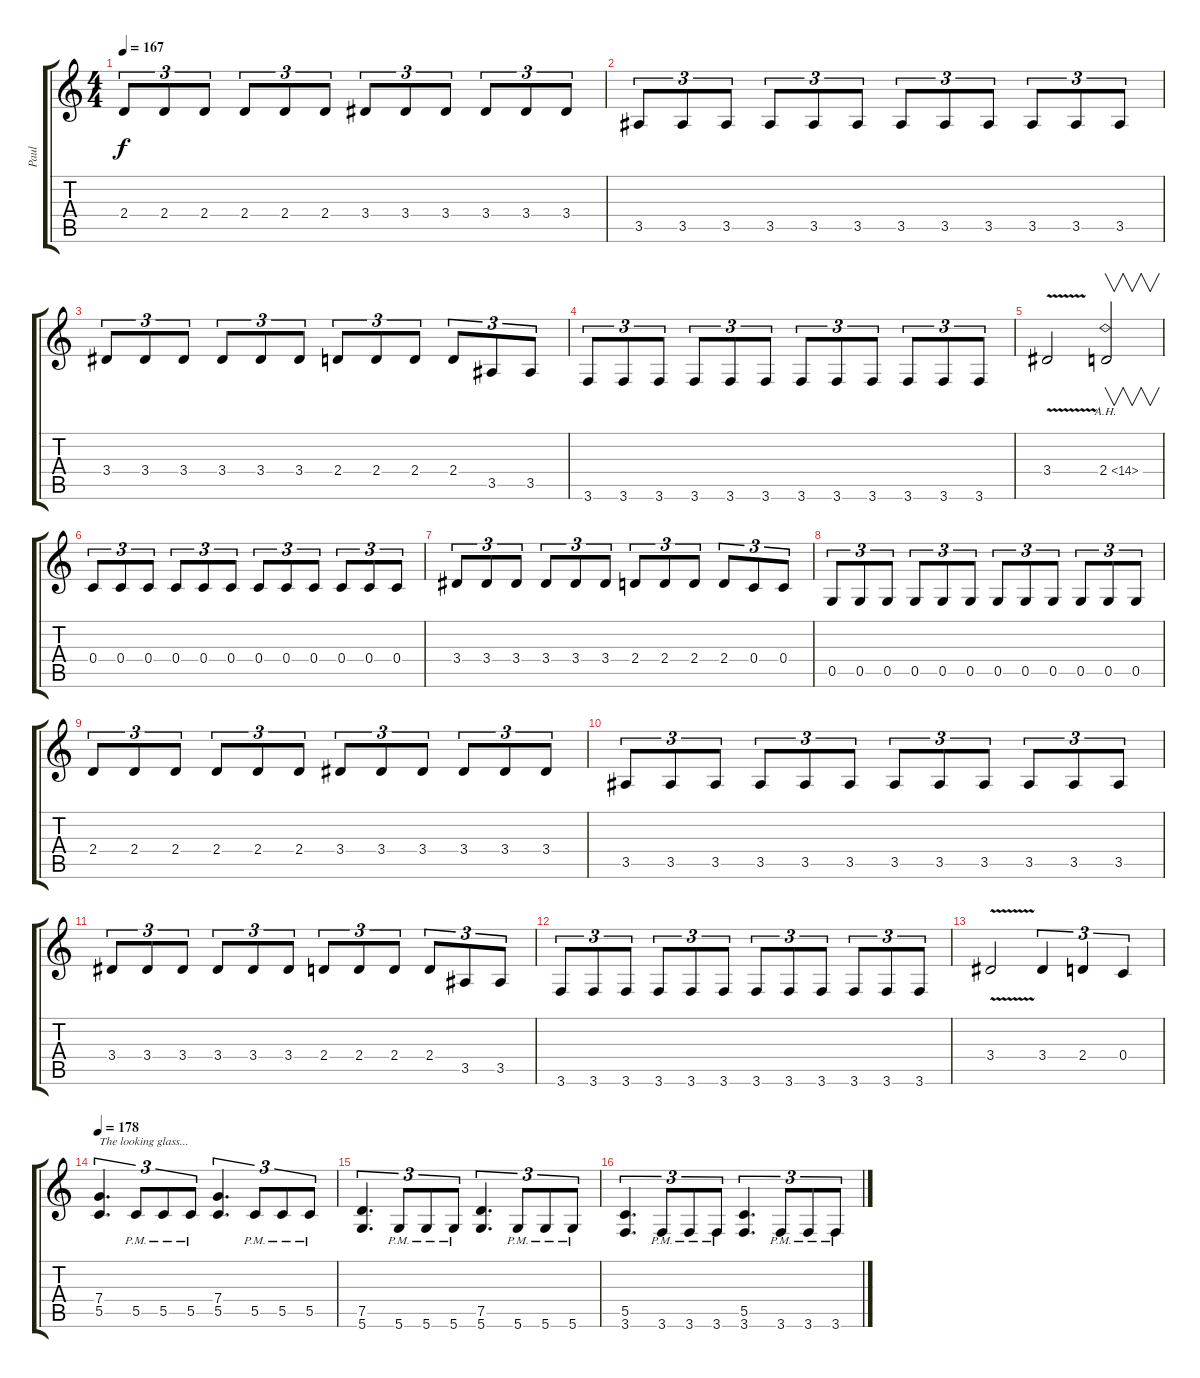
\track ("Paul" "Paul") {instrument distortionguitar}
\staff {score tabs}
\tuning (D4 A3 F3 C3 G2 D2) {hide}
\ts (4 4)
\tempo 167
\clef g2
\ks c
2.4.8{tu (3 2) dy f} 2.4.8{tu (3 2)} 2.4.8{tu (3 2)} 2.4.8{tu (3 2)} 2.4.8{tu (3 2)} 2.4.8{tu (3 2)} 3.4.8{tu (3 2)} 3.4.8{tu (3 2)} 3.4.8{tu (3 2)} 3.4.8{tu (3 2)} 3.4.8{tu (3 2)} 3.4.8{tu (3 2)} |
3.5.8{tu (3 2)} 3.5.8{tu (3 2)} 3.5.8{tu (3 2)} 3.5.8{tu (3 2)} 3.5.8{tu (3 2)} 3.5.8{tu (3 2)} 3.5.8{tu (3 2)} 3.5.8{tu (3 2)} 3.5.8{tu (3 2)} 3.5.8{tu (3 2)} 3.5.8{tu (3 2)} 3.5.8{tu (3 2)} |
3.4.8{tu (3 2)} 3.4.8{tu (3 2)} 3.4.8{tu (3 2)} 3.4.8{tu (3 2)} 3.4.8{tu (3 2)} 3.4.8{tu (3 2)} 2.4.8{tu (3 2)} 2.4.8{tu (3 2)} 2.4.8{tu (3 2)} 2.4.8{tu (3 2)} 3.5.8{tu (3 2)} 3.5.8{tu (3 2)} |
3.6.8{tu (3 2)} 3.6.8{tu (3 2)} 3.6.8{tu (3 2)} 3.6.8{tu (3 2)} 3.6.8{tu (3 2)} 3.6.8{tu (3 2)} 3.6.8{tu (3 2)} 3.6.8{tu (3 2)} 3.6.8{tu (3 2)} 3.6.8{tu (3 2)} 3.6.8{tu (3 2)} 3.6.8{tu (3 2)} |
3.4{v}.2 2.4{ah 12}.2{v} |
0.4.8{tu (3 2)} 0.4.8{tu (3 2)} 0.4.8{tu (3 2)} 0.4.8{tu (3 2)} 0.4.8{tu (3 2)} 0.4.8{tu (3 2)} 0.4.8{tu (3 2)} 0.4.8{tu (3 2)} 0.4.8{tu (3 2)} 0.4.8{tu (3 2)} 0.4.8{tu (3 2)} 0.4.8{tu (3 2)} |
3.4.8{tu (3 2)} 3.4.8{tu (3 2)} 3.4.8{tu (3 2)} 3.4.8{tu (3 2)} 3.4.8{tu (3 2)} 3.4.8{tu (3 2)} 2.4.8{tu (3 2)} 2.4.8{tu (3 2)} 2.4.8{tu (3 2)} 2.4.8{tu (3 2)} 0.4.8{tu (3 2)} 0.4.8{tu (3 2)} |
0.5.8{tu (3 2)} 0.5.8{tu (3 2)} 0.5.8{tu (3 2)} 0.5.8{tu (3 2)} 0.5.8{tu (3 2)} 0.5.8{tu (3 2)} 0.5.8{tu (3 2)} 0.5.8{tu (3 2)} 0.5.8{tu (3 2)} 0.5.8{tu (3 2)} 0.5.8{tu (3 2)} 0.5.8{tu (3 2)} |
2.4.8{tu (3 2)} 2.4.8{tu (3 2)} 2.4.8{tu (3 2)} 2.4.8{tu (3 2)} 2.4.8{tu (3 2)} 2.4.8{tu (3 2)} 3.4.8{tu (3 2)} 3.4.8{tu (3 2)} 3.4.8{tu (3 2)} 3.4.8{tu (3 2)} 3.4.8{tu (3 2)} 3.4.8{tu (3 2)} |
3.5.8{tu (3 2)} 3.5.8{tu (3 2)} 3.5.8{tu (3 2)} 3.5.8{tu (3 2)} 3.5.8{tu (3 2)} 3.5.8{tu (3 2)} 3.5.8{tu (3 2)} 3.5.8{tu (3 2)} 3.5.8{tu (3 2)} 3.5.8{tu (3 2)} 3.5.8{tu (3 2)} 3.5.8{tu (3 2)} |
3.4.8{tu (3 2)} 3.4.8{tu (3 2)} 3.4.8{tu (3 2)} 3.4.8{tu (3 2)} 3.4.8{tu (3 2)} 3.4.8{tu (3 2)} 2.4.8{tu (3 2)} 2.4.8{tu (3 2)} 2.4.8{tu (3 2)} 2.4.8{tu (3 2)} 3.5.8{tu (3 2)} 3.5.8{tu (3 2)} |
3.6.8{tu (3 2)} 3.6.8{tu (3 2)} 3.6.8{tu (3 2)} 3.6.8{tu (3 2)} 3.6.8{tu (3 2)} 3.6.8{tu (3 2)} 3.6.8{tu (3 2)} 3.6.8{tu (3 2)} 3.6.8{tu (3 2)} 3.6.8{tu (3 2)} 3.6.8{tu (3 2)} 3.6.8{tu (3 2)} |
3.4{v}.2 3.4.4{tu (3 2)} 2.4.4{tu (3 2)} 0.4.4{tu (3 2)} |
\tempo 178
(7.4 5.5).4{d tu (3 2) txt "The looking glass..."} 5.5{pm}.8{tu (3 2)} 5.5{pm}.8{tu (3 2)} 5.5{pm}.8{tu (3 2)} (7.4 5.5).4{d tu (3 2)} 5.5{pm}.8{tu (3 2)} 5.5{pm}.8{tu (3 2)} 5.5{pm}.8{tu (3 2)} |
(7.5 5.6).4{d tu (3 2)} 5.6{pm}.8{tu (3 2)} 5.6{pm}.8{tu (3 2)} 5.6{pm}.8{tu (3 2)} (7.5 5.6).4{d tu (3 2)} 5.6{pm}.8{tu (3 2)} 5.6{pm}.8{tu (3 2)} 5.6{pm}.8{tu (3 2)} |
(5.5 3.6).4{d tu (3 2)} 3.6{pm}.8{tu (3 2)} 3.6{pm}.8{tu (3 2)} 3.6{pm}.8{tu (3 2)} (5.5 3.6).4{d tu (3 2)} 3.6{pm}.8{tu (3 2)} 3.6{pm}.8{tu (3 2)} 3.6{pm}.8{tu (3 2)}
